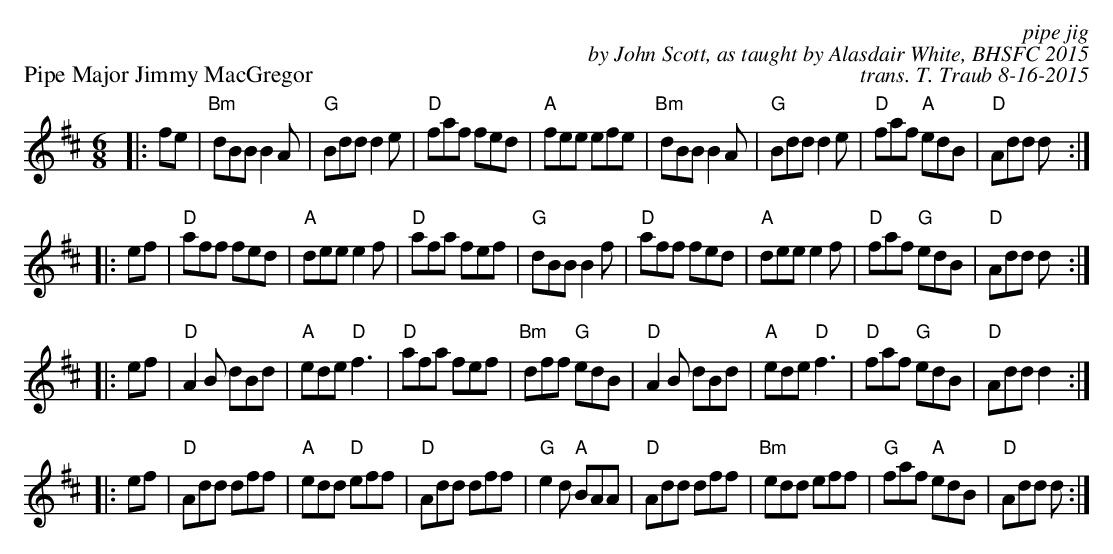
X:1
P: Pipe Major Jimmy MacGregor
C: pipe jig
C: by John Scott, as taught by Alasdair White, BHSFC 2015
C: trans. T. Traub 8-16-2015
M: 6/8
K: D
L: 1/8
|: fe|"Bm"dBB B2A|"G"Bdd d2e|"D"faf fed|"A"fee efe|"Bm"dBB B2A|"G"Bdd d2e|"D"faf "A"edB|"D"Add d :|
|: ef|"D"aff fed|"A"dee e2f|"D"afa fef|"G"dBB B2f|"D"aff fed|"A"dee e2f|"D"faf "G"edB|"D"Add d :|
|: ef|"D"A2B dBd|"A"ede "D"f3|"D"afa fef|"Bm"dff "G"edB|"D"A2B dBd|"A"ede "D"f3|"D"faf "G"edB|"D"Add d2 :|
|: ef|"D"Add dff|"A"edd "D"eff|"D"Add dff|"G"e2d "A"BAA|"D"Add dff|"Bm"edd eff|"G"faf "A"edB|"D"Add d :|
